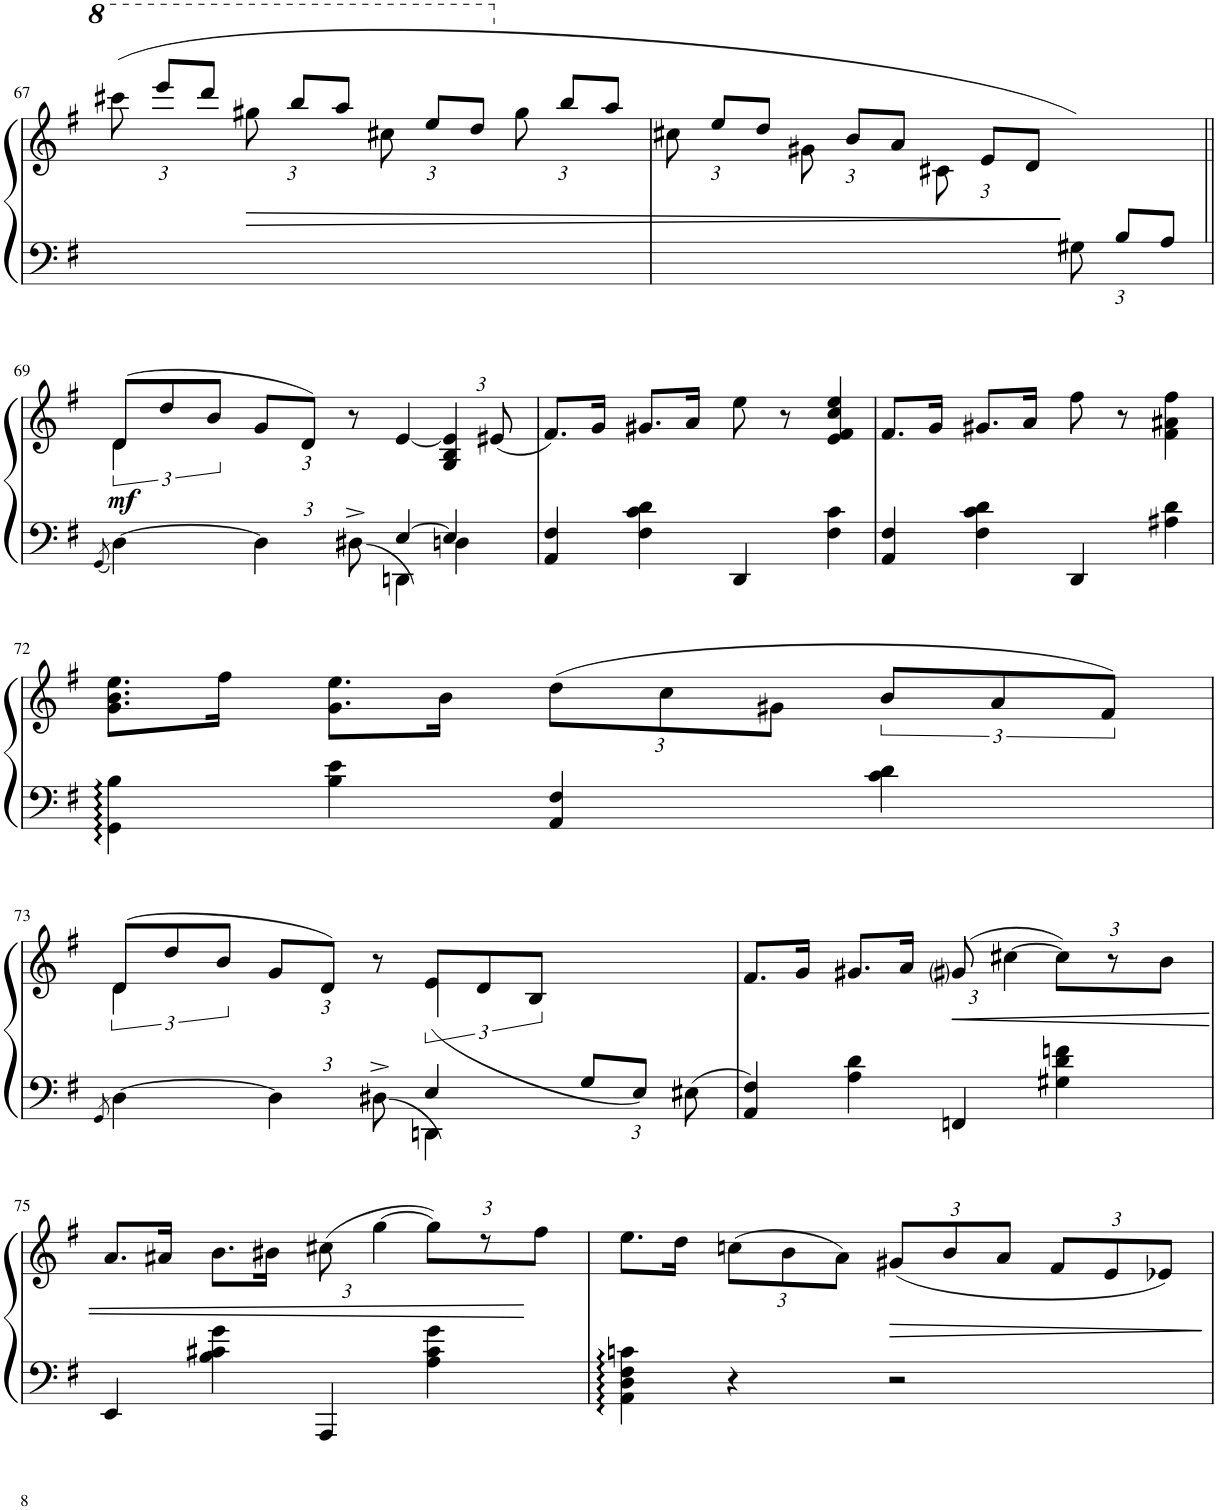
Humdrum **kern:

**kern	**kern	**dynam
*part1	*part1	*part1
*staff2	*staff1	*staff1/2
*I"Piano	*	*
*I'Pno.	*	*
!!LO:PB:g=z
*clefF4	*clefG2	*
*k[f#]	*k[f#]	*
*M2/2	*M2/2	*
*met(c|)	*met(c|)	*
*	*Xbrackettup	*
=67	=67	=67
1ryy	(12cccc#X\	.
.	12eeee/L	.
.	12dddd/J	.
!	!	!LO:HP:b
.	12ggg#X\	>
.	12bbb/L	.
.	12aaa/J	.
.	12ccc#X\	.
.	12eee/L	.
.	12ddd/J	.
.	12gg#\	.
.	12bb/L	.
.	12aa/J	.
=68	=68	=68
2.ryy	12cc#X\	.
.	12ee/L	.
.	12dd/J	.
.	12g#X\	.
.	12b/L	.
.	12a/J	.
.	12c#X\	.
.	12e/L	.
.	12d/J	.
*Xbrackettup	*	*
12G#X\	4ryy)	]
12B/L	.	.
12A/J	.	.
!!LO:LB:g=z
=69||	=69||	=69||
8qGG/	.	.
*^	*	*
*	*	*brackettup	*
*	*	*^	*
!	!	!	!	!LO:DY:b
[4D\	2ryy	(12d/L	4d\	mf
.	.	12dd/	.	.
.	.	12b/J	.	.
*	*	*Xbrackettup	*	*
6D\]	.	12g/L	2.ryy	.
.	.	12d/J)	.	.
12D#X^>\	.	12r	.	.
4DDn\	[4E/	[4e/	.	.
4Dn\	4E/]	6G/ 6B/ 6e/]	.	.
.	.	(12e#X/	.	.
*v	*v	*	*	*
*	*v	*v	*
=70	=70	=70
4AA/ 4F#/	8.f#/L)	.
.	16g/Jk	.
4F#\ 4c\ 4d\	8.g#X/L	.
.	16a/Jk	.
4DD/	8ee\	.
.	8r	.
4F#\ 4c\	4e/ 4f#/ 4cc/ 4ee/	.
=71	=71	=71
4AA/ 4F#/	8.f#/L	.
.	16g/Jk	.
4F#\ 4c\ 4d\	8.g#X/L	.
.	16a/Jk	.
4DD/	8ff#\	.
.	8r	.
4A#X\ 4d\	4f#\ 4a#X\ 4ff#\	.
!!LO:LB:g=z
=72	=72	=72
4GG\ 4B\	8.g\ 8.b\ 8.ee\L	.
.	16ff#\Jk	.
4B\ 4e\	8.g\ 8.ee\L	.
.	16b\Jk	.
4AA/ 4F#/	(12dd\L	.
.	12cc\	.
.	12g#X\J	.
*	*brackettup	*
4c\ 4d\	12b/L	.
.	12a/	.
.	12f#/J)	.
!!LO:LB:g=z
=73	=73	=73
8qGG/	.	.
*^	*^	*
[4D\	2ryy	(12d/L	4d\	.
.	.	12dd/	.	.
.	.	12b/J	.	.
*	*	*Xbrackettup	*	*
6D\]	.	12g/L	2.ryy	.
.	.	12d/J)	.	.
12D#X^>\	.	12r	.	.
*	*	*brackettup	*	*
4DDn\	4E/	(12E/ 12e/L	.	.
.	.	12d/	.	.
.	.	12B/J	.	.
12G/L	4ryy	4ryy	.	.
12E/J)	.	.	.	.
12E#X\	.	.	.	.
*v	*v	*	*	*
*	*v	*v	*
=74	=74	=74
4AA/ 4F#/	8.f#/L	.
.	16g/Jk	.
4A\ 4d\	8.g#X/L	.
.	16a/Jk	.
!	!	!LO:HP:b
4FFn/	(12g#i/	<
.	[4cc#X\	.
4G#X\ 4d\ 4fn\	.	.
*	*Xbrackettup	*
.	12r	.
.	12b\J	.
!!LO:LB:g=z
=75	=75	=75
4EE/	8.a/L	.
.	16a#X/Jk	.
4B\ 4c#X\ 4g\	8.b\L	.
.	16b#X\Jk	.
4AAA/	(12cc#X\	.
.	[4gg\	.
4A\ 4c#\ 4g\	.	.
.	12r	.
.	12ff#\J	[
=76	=76	=76
4AA\ 4D\ 4F#\ 4cn\	8.ee\L	.
.	16dd\Jk	.
4r	(12ccn\L	.
.	12b\	.
.	12a\J)	.
!	!	!LO:HP:b
2r	(12g#X/L	>
.	12b/	.
.	12a/J	.
.	12f#/L	.
.	12e/	.
.	12e-X/J)	.
.	.	]
=	=	=
*-	*-	*-
